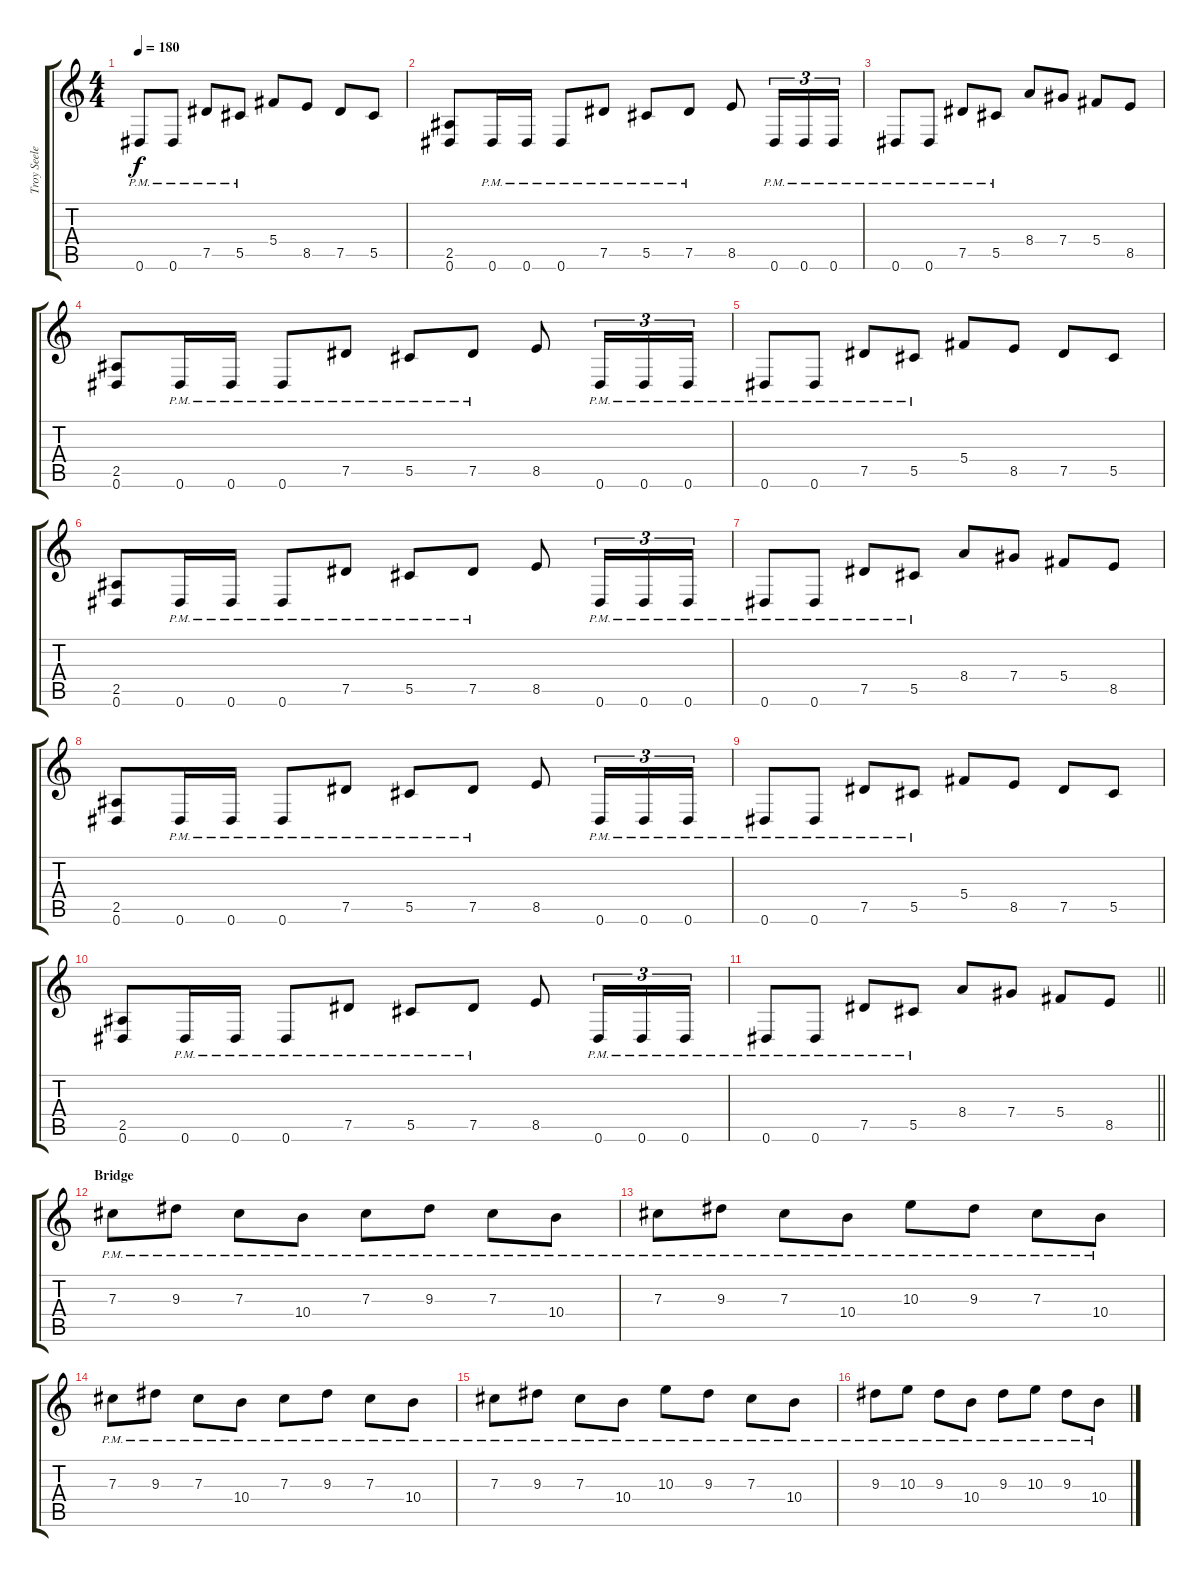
\track ("Troy Seele" "Troy Seele") {instrument overdrivenguitar}
\staff {score tabs}
\tuning (Eb4 Bb3 Gb3 Db3 Ab2 Eb2) {hide}
\ts (4 4)
\tempo 180
\clef g2
\ks c
0.6{pm}.8{dy f} 0.6{pm}.8 7.5{pm}.8 5.5{pm}.8 5.4.8 8.5.8 7.5.8 5.5.8 |
(2.5 0.6).8 0.6{pm}.16 0.6{pm}.16 0.6{pm}.8 7.5{pm}.8 5.5{pm}.8 7.5{pm}.8 8.5.8 0.6{pm}.16{tu (3 2)} 0.6{pm}.16{tu (3 2)} 0.6{pm}.16{tu (3 2)} |
0.6{pm}.8 0.6{pm}.8 7.5{pm}.8 5.5{pm}.8 8.4.8 7.4.8 5.4.8 8.5.8 |
(2.5 0.6).8 0.6{pm}.16 0.6{pm}.16 0.6{pm}.8 7.5{pm}.8 5.5{pm}.8 7.5{pm}.8 8.5.8 0.6{pm}.16{tu (3 2)} 0.6{pm}.16{tu (3 2)} 0.6{pm}.16{tu (3 2)} |
0.6{pm}.8 0.6{pm}.8 7.5{pm}.8 5.5{pm}.8 5.4.8 8.5.8 7.5.8 5.5.8 |
(2.5 0.6).8 0.6{pm}.16 0.6{pm}.16 0.6{pm}.8 7.5{pm}.8 5.5{pm}.8 7.5{pm}.8 8.5.8 0.6{pm}.16{tu (3 2)} 0.6{pm}.16{tu (3 2)} 0.6{pm}.16{tu (3 2)} |
0.6{pm}.8 0.6{pm}.8 7.5{pm}.8 5.5{pm}.8 8.4.8 7.4.8 5.4.8 8.5.8 |
(2.5 0.6).8 0.6{pm}.16 0.6{pm}.16 0.6{pm}.8 7.5{pm}.8 5.5{pm}.8 7.5{pm}.8 8.5.8 0.6{pm}.16{tu (3 2)} 0.6{pm}.16{tu (3 2)} 0.6{pm}.16{tu (3 2)} |
0.6{pm}.8 0.6{pm}.8 7.5{pm}.8 5.5{pm}.8 5.4.8 8.5.8 7.5.8 5.5.8 |
(2.5 0.6).8 0.6{pm}.16 0.6{pm}.16 0.6{pm}.8 7.5{pm}.8 5.5{pm}.8 7.5{pm}.8 8.5.8 0.6{pm}.16{tu (3 2)} 0.6{pm}.16{tu (3 2)} 0.6{pm}.16{tu (3 2)} |
\barLineRight lightlight
0.6{pm}.8 0.6{pm}.8 7.5{pm}.8 5.5{pm}.8 8.4.8 7.4.8 5.4.8 8.5.8 |
\section ("" "Bridge")
7.3{pm}.8 9.3{pm}.8 7.3{pm}.8 10.4{pm}.8 7.3{pm}.8 9.3{pm}.8 7.3{pm}.8 10.4{pm}.8 |
7.3{pm}.8 9.3{pm}.8 7.3{pm}.8 10.4{pm}.8 10.3{pm}.8 9.3{pm}.8 7.3{pm}.8 10.4{pm}.8 |
7.3{pm}.8 9.3{pm}.8 7.3{pm}.8 10.4{pm}.8 7.3{pm}.8 9.3{pm}.8 7.3{pm}.8 10.4{pm}.8 |
7.3{pm}.8 9.3{pm}.8 7.3{pm}.8 10.4{pm}.8 10.3{pm}.8 9.3{pm}.8 7.3{pm}.8 10.4{pm}.8 |
9.3{pm}.8 10.3{pm}.8 9.3{pm}.8 10.4{pm}.8 9.3{pm}.8 10.3{pm}.8 9.3{pm}.8 10.4{pm}.8
